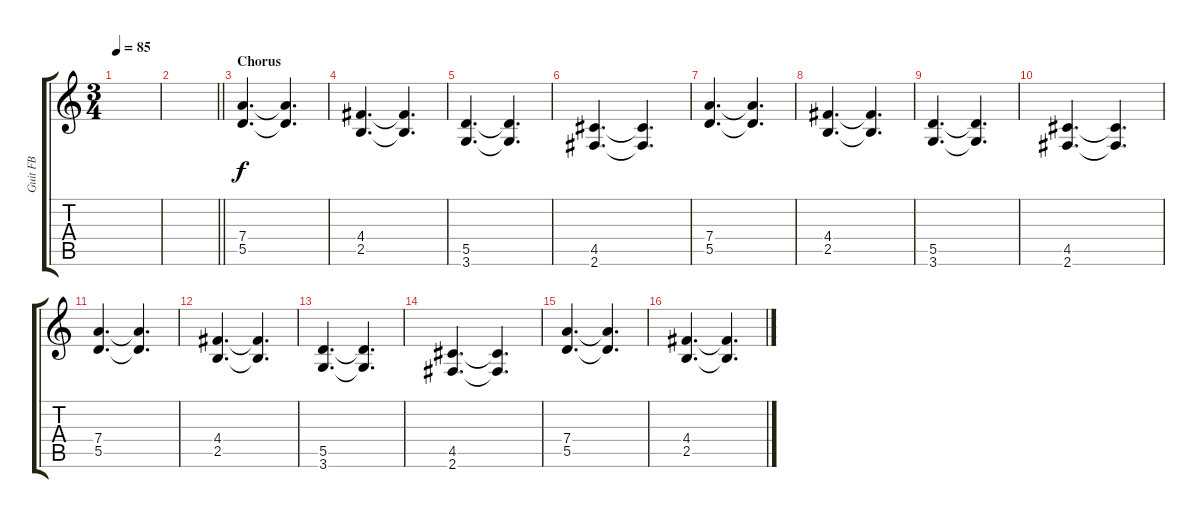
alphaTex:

\track ("Guit FB" "Guit FB") {instrument acousticguitarsteel}
\staff {score tabs}
\tuning (E4 B3 G3 D3 A2 E2) {hide}
\ts (3 4)
\tempo 85
\clef g2
\ks c
|
\barLineRight lightlight
|
\section ("" "Chorus")
(7.4 5.5).4{d} (7.4{t} 5.5{t}).4{d} |
(4.4 2.5).4{d} (4.4{t} 2.5{t}).4{d} |
(5.5 3.6).4{d} (5.5{t} 3.6{t}).4{d} |
(4.5 2.6).4{d} (4.5{t} 2.6{t}).4{d} |
(7.4 5.5).4{d} (7.4{t} 5.5{t}).4{d} |
(4.4 2.5).4{d} (4.4{t} 2.5{t}).4{d} |
(5.5 3.6).4{d} (5.5{t} 3.6{t}).4{d} |
(4.5 2.6).4{d} (4.5{t} 2.6{t}).4{d} |
(7.4 5.5).4{d} (7.4{t} 5.5{t}).4{d} |
(4.4 2.5).4{d} (4.4{t} 2.5{t}).4{d} |
(5.5 3.6).4{d} (5.5{t} 3.6{t}).4{d} |
(4.5 2.6).4{d} (4.5{t} 2.6{t}).4{d} |
(7.4 5.5).4{d} (7.4{t} 5.5{t}).4{d} |
(4.4 2.5).4{d} (4.4{t} 2.5{t}).4{d}
